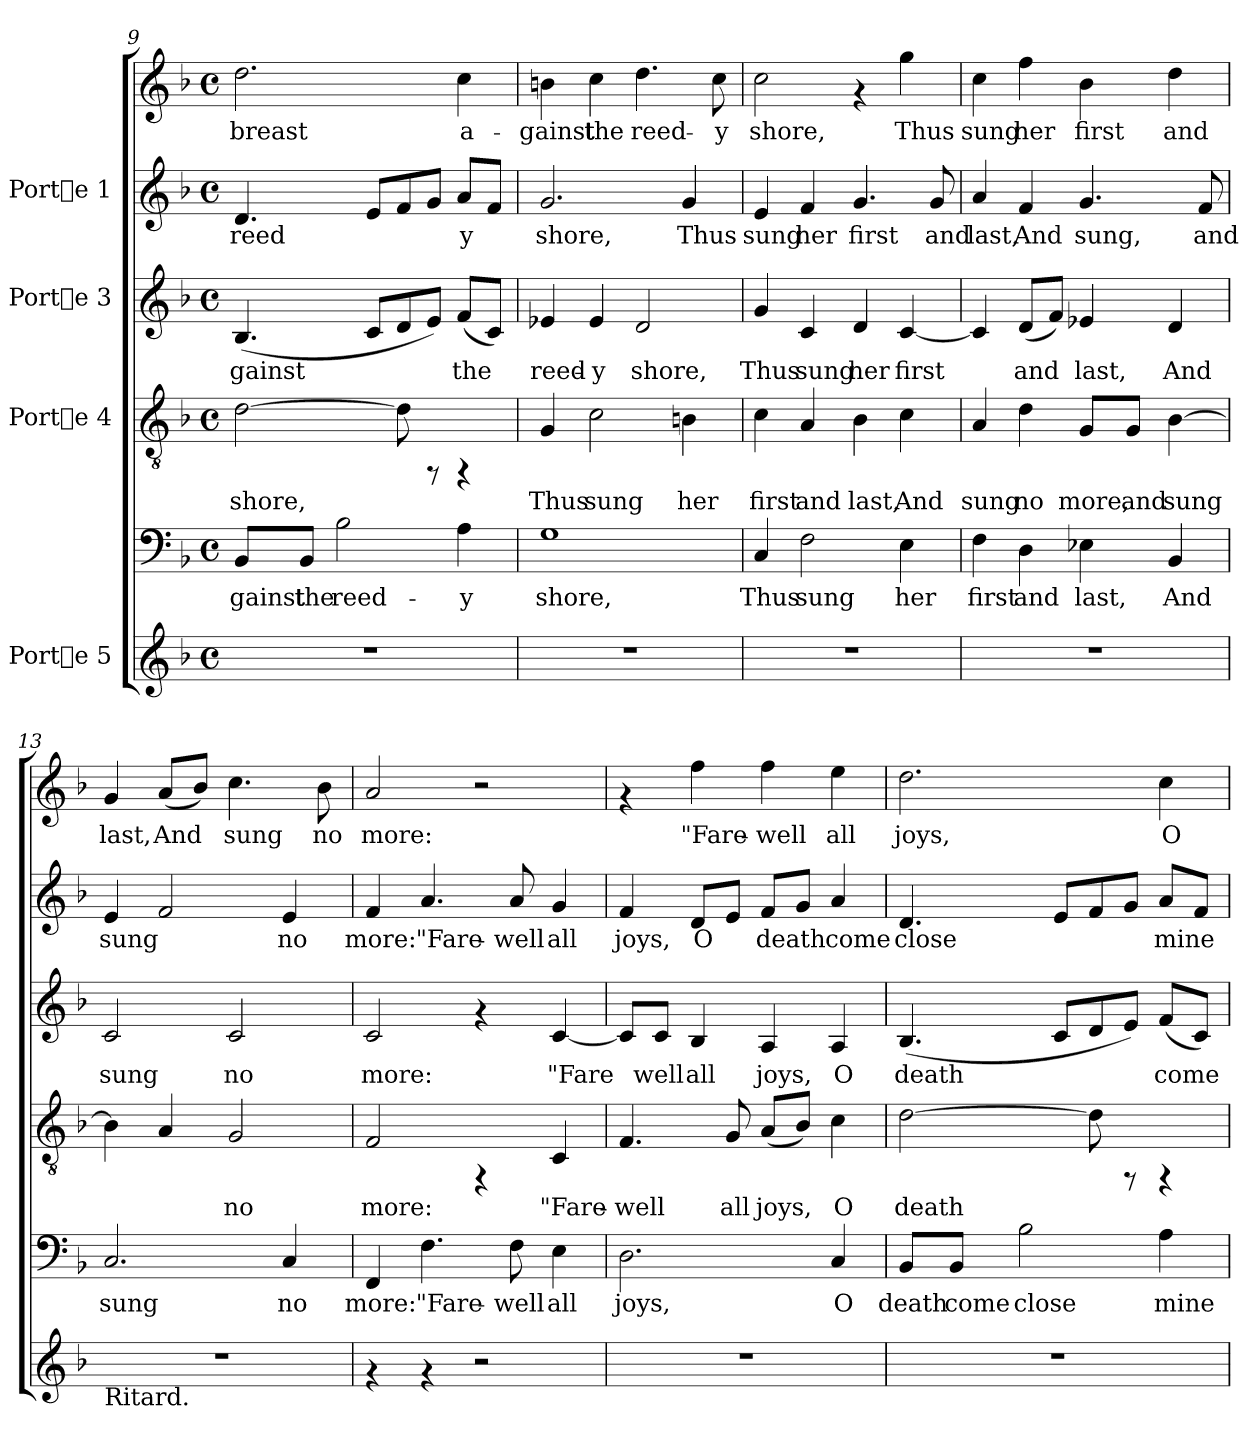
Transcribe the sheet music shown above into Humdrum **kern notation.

**kern	**kern	**text	**kern	**text	**kern	**text	**kern	**text	**kern	**text
*part4	*part4	*part4	*part3	*part3	*part2	*part2	*part1	*part1	*part1	*part1
*staff6	*staff5	*staff5	*staff4	*staff4	*staff3	*staff3	*staff2	*staff2	*staff1	*staff1
*I"Porte 5	*	*	*I"Porte 4	*	*I"Porte 3	*	*I"Porte 1	*	*	*
*clefG2	*clefF4	*	*clefGv2	*	*clefG2	*	*clefG2	*	*clefG2	*
*k[b-]	*k[b-]	*	*k[b-]	*	*k[b-]	*	*k[b-]	*	*k[b-]	*
*F:	*F:	*	*F:	*	*F:	*	*F:	*	*F:	*
*M4/4	*M4/4	*	*M4/4	*	*M4/4	*	*M4/4	*	*M4/4	*
*met(c)	*met(c)	*	*met(c)	*	*met(c)	*	*met(c)	*	*met(c)	*
=9	=9	=9	=9	=9	=9	=9	=9	=9	=9	=9
!	!	!LO:LY:b	!	!LO:LY:b	!	!LO:LY:b	!	!LO:LY:b	!	!LO:LY:b
1r	8BB-/L	-gainst	[>2d\	shore,	(<4.B-/	-gainst	4.d/	-reed-	2.dd\	breast
!	!	!LO:LY:b	!	!	!	!	!	!	!	!
.	8BB-/J	the	.	.	.	.	.	.	.	.
!	!	!LO:LY:b	!	!	!	!	!	!	!	!
.	2B-\	reed-	.	.	.	.	.	.	.	.
!	!	!	!	!	!	!LO:LY:b	!	!LO:LY:b	!	!
.	.	.	.	.	8c/L	.	8e/L	-	.	.
!	!	!	!	!LO:LY:b	!	!LO:LY:b	!	!LO:LY:b	!	!
.	.	.	8d\]	.	8d/	.	8f/	.	.	.
!	!	!	!	!	!	!LO:LY:b	!	!LO:LY:b	!	!
.	.	.	8rFF	.	8e/J)	.	8g/J	.	.	.
!	!	!LO:LY:b	!	!	!	!LO:LY:b	!	!LO:LY:b	!	!LO:LY:b
.	4A\	-y	4rFF	.	(<8f/L	the	8a/L	y	4cc\	a-
!	!	!	!	!	!	!LO:LY:b	!	!LO:LY:b	!	!
.	.	.	.	.	8c/J)	.	8f/J	.	.	.
=10	=10	=10	=10	=10	=10	=10	=10	=10	=10	=10
!	!	!LO:LY:b	!	!LO:LY:b	!	!LO:LY:b	!	!LO:LY:b	!	!LO:LY:b
1r	1G	shore,	4G/	Thus	4e-X/	reed-	2.g/	shore,	4bn\	gainst
!	!	!	!	!LO:LY:b	!	!LO:LY:b	!	!	!	!LO:LY:b
.	.	.	2c\	sung	4e-/	-y	.	.	4cc\	the
!	!	!	!	!	!	!LO:LY:b	!	!	!	!LO:LY:b
.	.	.	.	.	2d/	shore,	.	.	4.dd\	reed-
!	!	!	!	!LO:LY:b	!	!	!	!LO:LY:b	!	!
.	.	.	4Bn\	her	.	.	4g/	Thus	.	.
!	!	!	!	!	!	!	!	!	!	!LO:LY:b
.	.	.	.	.	.	.	.	.	8cc\	-y
!!LO:PB:g=z
=11	=11	=11	=11	=11	=11	=11	=11	=11	=11	=11
!	!	!LO:LY:b	!	!LO:LY:b	!	!LO:LY:b	!	!LO:LY:b	!	!LO:LY:b
1r	4C/	Thus	4c\	first	4g/	Thus	4e/	sung	2cc\	shore,
!	!	!LO:LY:b	!	!LO:LY:b	!	!LO:LY:b	!	!LO:LY:b	!	!
.	2F\	sung	4A/	and	4c/	sung	4f/	her	.	.
!	!	!	!	!LO:LY:b	!	!LO:LY:b	!	!LO:LY:b	!	!
.	.	.	4B-\	last,	4d/	her	4.g/	first	4rf	.
!	!	!LO:LY:b	!	!LO:LY:b	!	!LO:LY:b	!	!	!	!LO:LY:b
.	4E\	her	4c\	And	[<4c/	first	.	.	4gg\	Thus
!	!	!	!	!	!	!	!	!LO:LY:b	!	!
.	.	.	.	.	.	.	8g/	and	.	.
=12	=12	=12	=12	=12	=12	=12	=12	=12	=12	=12
!	!	!LO:LY:b	!	!LO:LY:b	!	!LO:LY:b	!	!LO:LY:b	!	!LO:LY:b
1r	4F\	first	4A/	sung	4c/]	.	4a/	last,	4cc\	sung
!	!	!LO:LY:b	!	!LO:LY:b	!	!LO:LY:b	!	!LO:LY:b	!	!LO:LY:b
.	4D\	and	4d\	no	(<8d/L	and	4f/	And	4ff\	her
!	!	!	!	!	!	!LO:LY:b	!	!	!	!
.	.	.	.	.	8f/J)	.	.	.	.	.
!	!	!LO:LY:b	!	!LO:LY:b	!	!LO:LY:b	!	!LO:LY:b	!	!LO:LY:b
.	4E-X\	last,	8G/L	more,	4e-X/	last,	4.g/	sung,	4b-\	first
!	!	!	!	!LO:LY:b	!	!	!	!	!	!
.	.	.	8G/J	and	.	.	.	.	.	.
!	!	!LO:LY:b	!	!LO:LY:b	!	!LO:LY:b	!	!	!	!LO:LY:b
.	4BB-/	And	[>4B-\	sung	4d/	And	.	.	4dd\	and
!	!	!	!	!	!	!	!	!LO:LY:b	!	!
.	.	.	.	.	.	.	8f/	and	.	.
=13	=13	=13	=13	=13	=13	=13	=13	=13	=13	=13
!LO:TX:b:t=Ritard.	!	!	!	!	!	!	!	!	!	!
!	!	!LO:LY:b	!	!LO:LY:b	!	!LO:LY:b	!	!LO:LY:b	!	!LO:LY:b
1r	2.C/	sung	4B-\]	.	2c/	sung	4e/	sung	4g/	last,
!	!	!	!	!LO:LY:b	!	!	!	!LO:LY:b	!	!LO:LY:b
.	.	.	4A/	.	.	.	2f/	.	(<8a/L	And
!	!	!	!	!	!	!	!	!	!	!LO:LY:b
.	.	.	.	.	.	.	.	.	8b-/J)	.
!	!	!	!	!LO:LY:b	!	!LO:LY:b	!	!	!	!LO:LY:b
.	.	.	2G/	no	2c/	no	.	.	4.cc\	sung
!	!	!LO:LY:b	!	!	!	!	!	!LO:LY:b	!	!
.	4C/	no	.	.	.	.	4e/	no	.	.
!	!	!	!	!	!	!	!	!	!	!LO:LY:b
.	.	.	.	.	.	.	.	.	8b-\	no
=14	=14	=14	=14	=14	=14	=14	=14	=14	=14	=14
*	*MM80	*	*	*	*	*	*	*	*	*
!	!	!LO:LY:b	!	!LO:LY:b	!	!LO:LY:b	!	!LO:LY:b	!	!LO:LY:b
4rf	4FF/	more:	2F/	more:	2c/	more:	4f/	more:	2a/	more:
*	*MM84	*	*	*	*	*	*	*	*	*
!	!	!LO:LY:b	!	!	!	!	!	!LO:LY:b	!	!
4rf	4.F\	"Fare-	.	.	.	.	4.a/	"Fare-	.	.
2r	.	.	4rFF	.	4rf	.	.	.	2r	.
!	!	!LO:LY:b	!	!	!	!	!	!LO:LY:b	!	!
.	8F\	-well	.	.	.	.	8a/	-well	.	.
!	!	!LO:LY:b	!	!LO:LY:b	!	!LO:LY:b	!	!LO:LY:b	!	!
.	4E\	all	4C/	"Fare-	[<4c/	"Fare-	4g/	all	.	.
!!LO:LB:g=z
=15	=15	=15	=15	=15	=15	=15	=15	=15	=15	=15
!	!	!LO:LY:b	!	!LO:LY:b	!	!LO:LY:b	!	!LO:LY:b	!	!
1r	2.D\	joys,	4.F/	-well	8c/L]	-	4f/	joys,	4rf	.
!	!	!	!	!	!	!LO:LY:b	!	!	!	!
.	.	.	.	.	8c/J	well	.	.	.	.
!	!	!	!	!	!	!LO:LY:b	!	!LO:LY:b	!	!LO:LY:b
.	.	.	.	.	4B-/	all	8d/L	O	4ff\	"Fare-
!	!	!	!	!LO:LY:b	!	!	!	!LO:LY:b	!	!
.	.	.	8G/	all	.	.	8e/J	.	.	.
!	!	!	!	!LO:LY:b	!	!LO:LY:b	!	!LO:LY:b	!	!LO:LY:b
.	.	.	(<8A/L	joys,	4A/	joys,	8f/L	death	4ff\	-well
!	!	!	!	!LO:LY:b	!	!	!	!LO:LY:b	!	!
.	.	.	8B-/J)	.	.	.	8g/J	.	.	.
!	!	!LO:LY:b	!	!LO:LY:b	!	!LO:LY:b	!	!LO:LY:b	!	!LO:LY:b
.	4C/	O	4c\	O	4A/	O	4a/	come	4ee\	all
=16	=16	=16	=16	=16	=16	=16	=16	=16	=16	=16
!	!	!LO:LY:b	!	!LO:LY:b	!	!LO:LY:b	!	!LO:LY:b	!	!LO:LY:b
1r	8BB-/L	death	[>2d\	death	(<4.B-/	death	4.d/	close	2.dd\	joys,
!	!	!LO:LY:b	!	!	!	!	!	!	!	!
.	8BB-/J	come	.	.	.	.	.	.	.	.
!	!	!LO:LY:b	!	!	!	!	!	!	!	!
.	2B-\	close	.	.	.	.	.	.	.	.
!	!	!	!	!	!	!LO:LY:b	!	!LO:LY:b	!	!
.	.	.	.	.	8c/L	.	8e/L	.	.	.
!	!	!	!	!LO:LY:b	!	!LO:LY:b	!	!LO:LY:b	!	!
.	.	.	8d\]	.	8d/	.	8f/	.	.	.
!	!	!	!	!	!	!LO:LY:b	!	!LO:LY:b	!	!
.	.	.	8rFF	.	8e/J)	.	8g/J	.	.	.
!	!	!LO:LY:b	!	!	!	!LO:LY:b	!	!LO:LY:b	!	!LO:LY:b
.	4A\	mine	4rFF	.	(<8f/L	come	8a/L	mine	4cc\	O
!	!	!	!	!	!	!LO:LY:b	!	!LO:LY:b	!	!
.	.	.	.	.	8c/J)	.	8f/J	.	.	.
=	=	=	=	=	=	=	=	=	=	=
*-	*-	*-	*-	*-	*-	*-	*-	*-	*-	*-
